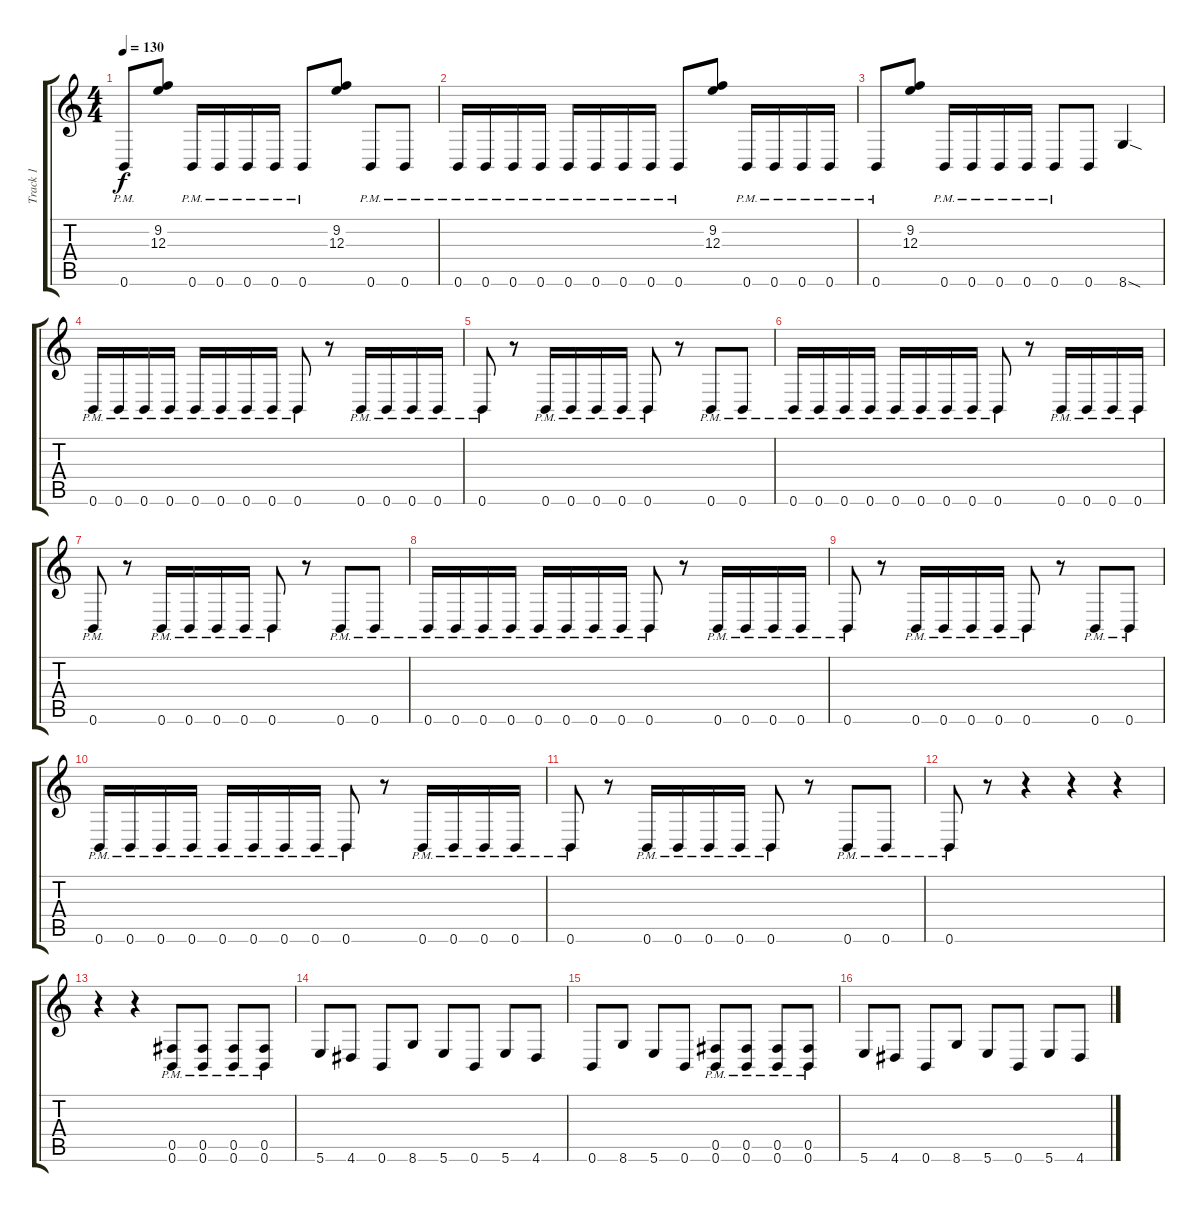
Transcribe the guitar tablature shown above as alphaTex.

\track ("Track 1" "Track 1") {instrument distortionguitar}
\staff {score tabs}
\tuning (Db4 Ab3 E3 B2 Gb2 B1) {hide}
\ts (4 4)
\tempo 130
\clef g2
\ks c
0.6{pm}.8{dy f} (9.2 12.3).8 0.6{pm}.16 0.6{pm}.16 0.6{pm}.16 0.6{pm}.16 0.6{pm}.8 (9.2 12.3).8 0.6{pm}.8 0.6{pm}.8 |
0.6{pm}.16 0.6{pm}.16 0.6{pm}.16 0.6{pm}.16 0.6{pm}.16 0.6{pm}.16 0.6{pm}.16 0.6{pm}.16 0.6{pm}.8 (9.2 12.3).8 0.6{pm}.16 0.6{pm}.16 0.6{pm}.16 0.6{pm}.16 |
0.6{pm}.8 (9.2 12.3).8 0.6{pm}.16 0.6{pm}.16 0.6{pm}.16 0.6{pm}.16 0.6{pm}.8 0.6.8 8.6{sod}.4 |
0.6{pm}.16 0.6{pm}.16 0.6{pm}.16 0.6{pm}.16 0.6{pm}.16 0.6{pm}.16 0.6{pm}.16 0.6{pm}.16 0.6{pm}.8 r.8 0.6{pm}.16 0.6{pm}.16 0.6{pm}.16 0.6{pm}.16 |
0.6{pm}.8 r.8 0.6{pm}.16 0.6{pm}.16 0.6{pm}.16 0.6{pm}.16 0.6{pm}.8 r.8 0.6{pm}.8 0.6{pm}.8 |
0.6{pm}.16 0.6{pm}.16 0.6{pm}.16 0.6{pm}.16 0.6{pm}.16 0.6{pm}.16 0.6{pm}.16 0.6{pm}.16 0.6{pm}.8 r.8 0.6{pm}.16 0.6{pm}.16 0.6{pm}.16 0.6{pm}.16 |
0.6{pm}.8 r.8 0.6{pm}.16 0.6{pm}.16 0.6{pm}.16 0.6{pm}.16 0.6{pm}.8 r.8 0.6{pm}.8 0.6{pm}.8 |
0.6{pm}.16 0.6{pm}.16 0.6{pm}.16 0.6{pm}.16 0.6{pm}.16 0.6{pm}.16 0.6{pm}.16 0.6{pm}.16 0.6{pm}.8 r.8 0.6{pm}.16 0.6{pm}.16 0.6{pm}.16 0.6{pm}.16 |
0.6{pm}.8 r.8 0.6{pm}.16 0.6{pm}.16 0.6{pm}.16 0.6{pm}.16 0.6{pm}.8 r.8 0.6{pm}.8 0.6{pm}.8 |
0.6{pm}.16 0.6{pm}.16 0.6{pm}.16 0.6{pm}.16 0.6{pm}.16 0.6{pm}.16 0.6{pm}.16 0.6{pm}.16 0.6{pm}.8 r.8 0.6{pm}.16 0.6{pm}.16 0.6{pm}.16 0.6{pm}.16 |
0.6{pm}.8 r.8 0.6{pm}.16 0.6{pm}.16 0.6{pm}.16 0.6{pm}.16 0.6{pm}.8 r.8 0.6{pm}.8 0.6{pm}.8 |
0.6{pm}.8 r.8 r.4 r.4 r.4 |
r.4 r.4 (0.5{pm} 0.6).8 (0.5{pm} 0.6).8 (0.5{pm} 0.6).8 (0.5{pm} 0.6).8 |
5.6.8 4.6.8 0.6.8 8.6.8 5.6.8 0.6.8 5.6.8 4.6.8 |
0.6.8 8.6.8 5.6.8 0.6.8 (0.5{pm} 0.6).8 (0.5{pm} 0.6).8 (0.5{pm} 0.6).8 (0.5{pm} 0.6).8 |
5.6.8 4.6.8 0.6.8 8.6.8 5.6.8 0.6.8 5.6.8 4.6.8
